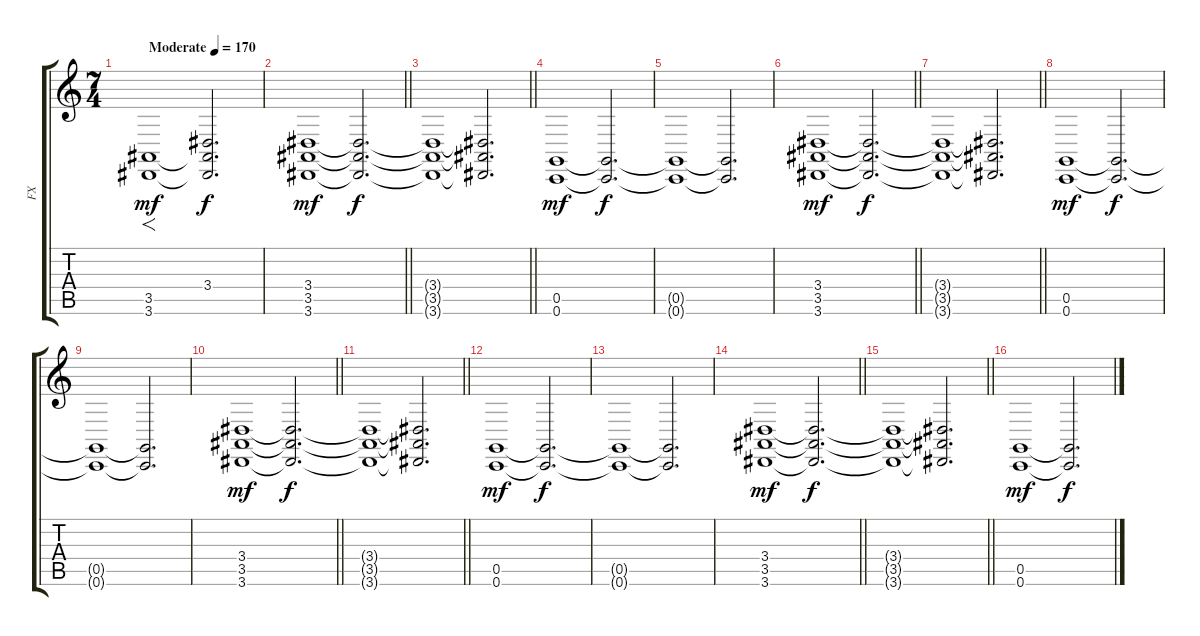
\track ("FX" "FX") {instrument stringensemble1}
\staff {score tabs}
\tuning (D4 A3 F3 C3 G2 C2) {hide}
\ts (7 4)
\tempo (170 "Moderate")
\clef g2
\ks c
(3.5 3.6).1{f dy mf instrument stringensemble1} (3.4 3.5{t} 3.6{t}).2{d dy f} |
\barLineRight lightlight
(3.4 3.5 3.6).1{dy mf} (3.4{t} 3.5{t} 3.6{t}).2{d dy f} |
\barLineRight lightlight
(3.4{t} 3.5{t} 3.6{t}).1 (3.4{t} 3.5{t} 3.6{t}).2{d} |
(0.5 0.6).1{dy mf} (0.5{t} 0.6{t}).2{d dy f} |
(0.5{t} 0.6{t}).1 (0.5{t} 0.6{t}).2{d} |
\barLineRight lightlight
(3.4 3.5 3.6).1{dy mf} (3.4{t} 3.5{t} 3.6{t}).2{d dy f} |
\barLineRight lightlight
(3.4{t} 3.5{t} 3.6{t}).1 (3.4{t} 3.5{t} 3.6{t}).2{d} |
(0.5 0.6).1{dy mf} (0.5{t} 0.6{t}).2{d dy f} |
(0.5{t} 0.6{t}).1 (0.5{t} 0.6{t}).2{d} |
\barLineRight lightlight
(3.4 3.5 3.6).1{dy mf} (3.4{t} 3.5{t} 3.6{t}).2{d dy f} |
\barLineRight lightlight
(3.4{t} 3.5{t} 3.6{t}).1 (3.4{t} 3.5{t} 3.6{t}).2{d} |
(0.5 0.6).1{dy mf} (0.5{t} 0.6{t}).2{d dy f} |
(0.5{t} 0.6{t}).1 (0.5{t} 0.6{t}).2{d} |
\barLineRight lightlight
(3.4 3.5 3.6).1{dy mf} (3.4{t} 3.5{t} 3.6{t}).2{d dy f} |
\barLineRight lightlight
(3.4{t} 3.5{t} 3.6{t}).1 (3.4{t} 3.5{t} 3.6{t}).2{d} |
(0.5 0.6).1{dy mf} (0.5{t} 0.6{t}).2{d dy f}
